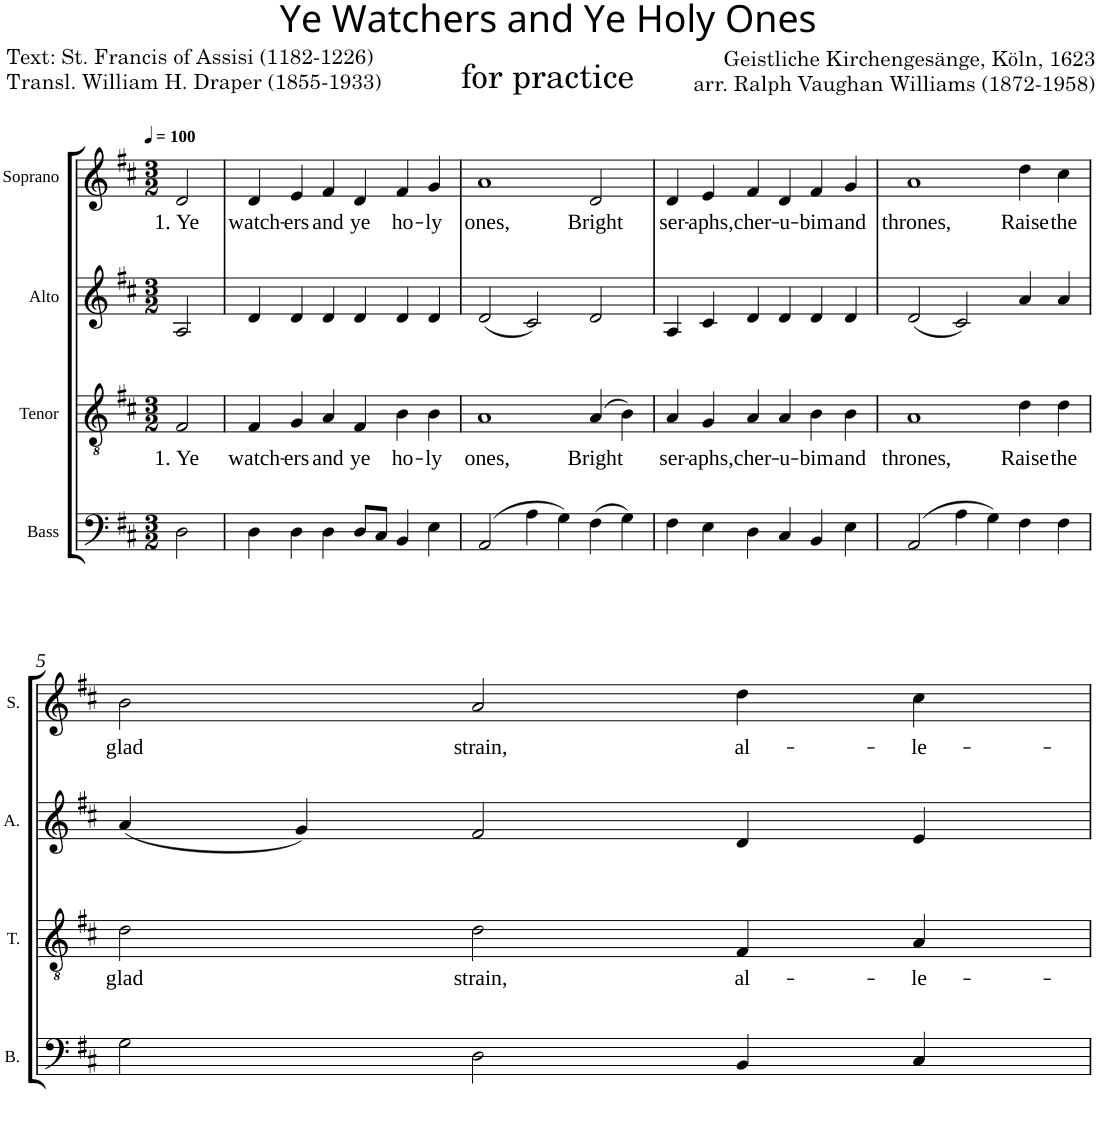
**kern	**kern	**text	**kern	**kern	**text
*part4	*part3	*part3	*part2	*part1	*part1
*staff4	*staff3	*staff3	*staff2	*staff1	*staff1
*I"Bass	*I"Tenor	*	*I"Alto	*I"Soprano	*
*I'B.	*I'T.	*	*I'A.	*I'S.	*
*clefF4	*clefGv2	*	*clefG2	*clefG2	*
*k[f#c#]	*k[f#c#]	*	*k[f#c#]	*k[f#c#]	*
*D:	*D:	*	*D:	*D:	*
*M3/2	*M3/2	*	*M3/2	*M3/2	*
*MM100	*MM100	*	*MM100	*MM100	*
=	=	=	=	=	=
!	!	!LO:LY:b	!	!	!LO:LY:b
2D\	2F#/	1. Ye	2A/	2d/	1. Ye
=1	=1	=1	=1	=1	=1
!	!	!LO:LY:b	!	!	!LO:LY:b
4D\	4F#/	watch-	4d/	4d/	watch-
!	!	!LO:LY:b	!	!	!LO:LY:b
4D\	4G/	-ers	4d/	4e/	-ers
!	!	!LO:LY:b	!	!	!LO:LY:b
4D\	4A/	and	4d/	4f#/	and
!	!	!LO:LY:b	!	!	!LO:LY:b
8D/L	4F#/	ye	4d/	4d/	ye
8C#/J	.	.	.	.	.
!	!	!LO:LY:b	!	!	!LO:LY:b
4BB/	4B\	ho-	4d/	4f#/	ho-
!	!	!LO:LY:b	!	!	!LO:LY:b
4E\	4B\	-ly	4d/	4g/	-ly
=2	=2	=2	=2	=2	=2
!	!	!LO:LY:b	!	!	!LO:LY:b
(2AA/	1A	ones,	(<2d/	1a	ones,
4A\	.	.	2c#/)	.	.
4G\)	.	.	.	.	.
!	!	!LO:LY:b	!	!	!LO:LY:b
(>4F#\	(>4A/	Bright	2d/	2d/	Bright
4G\)	4B\)	.	.	.	.
=3	=3	=3	=3	=3	=3
!	!	!LO:LY:b	!	!	!LO:LY:b
4F#\	4A/	ser-	4A/	4d/	ser-
!	!	!LO:LY:b	!	!	!LO:LY:b
4E\	4G/	-aphs,	4c#/	4e/	-aphs,
!	!	!LO:LY:b	!	!	!LO:LY:b
4D\	4A/	cher-	4d/	4f#/	cher-
!	!	!LO:LY:b	!	!	!LO:LY:b
4C#/	4A/	-u-	4d/	4d/	-u-
!	!	!LO:LY:b	!	!	!LO:LY:b
4BB/	4B\	-bim	4d/	4f#/	-bim
!	!	!LO:LY:b	!	!	!LO:LY:b
4E\	4B\	and	4d/	4g/	and
=4	=4	=4	=4	=4	=4
!	!	!LO:LY:b	!	!	!LO:LY:b
(2AA/	1A	thrones,	(<2d/	1a	thrones,
4A\	.	.	2c#/)	.	.
4G\)	.	.	.	.	.
!	!	!LO:LY:b	!	!	!LO:LY:b
4F#\	4d\	Raise	4a/	4dd\	Raise
!	!	!LO:LY:b	!	!	!LO:LY:b
4F#\	4d\	the	4a/	4cc#\	the
!!LO:LB:g=z
=5	=5	=5	=5	=5	=5
!	!	!LO:LY:b	!	!	!LO:LY:b
2G\	2d\	glad	(<4a/	2b\	glad
.	.	.	4g/)	.	.
!	!	!LO:LY:b	!	!	!LO:LY:b
2D\	2d\	strain,	2f#/	2a/	strain,
!	!	!LO:LY:b	!	!	!LO:LY:b
4BB/	4F#/	al-	4d/	4dd\	al-
!	!	!LO:LY:b	!	!	!LO:LY:b
4C#/	4A/	-le-	4e/	4cc#\	-le-
=	=	=	=	=	=
*-	*-	*-	*-	*-	*-
